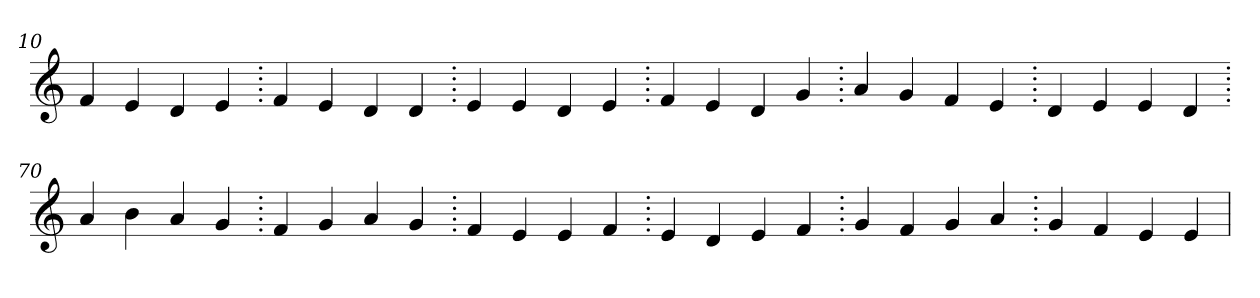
**kern
*part1
*staff1
*clefG2
=10.
4f
4e
4d
4e
=20.
4f
4e
4d
4d
=30.
4e
4e
4d
4e
=40.
4f
4e
4d
4g
=50.
4a
4g
4f
4e
=60.
4d
4e
4e
4d
=70.
4a
4b
4a
4g
=80.
4f
4g
4a
4g
=90.
4f
4e
4e
4f
=100.
4e
4d
4e
4f
=110.
4g
4f
4g
4a
=120.
4g
4f
4e
4e
=
*-
